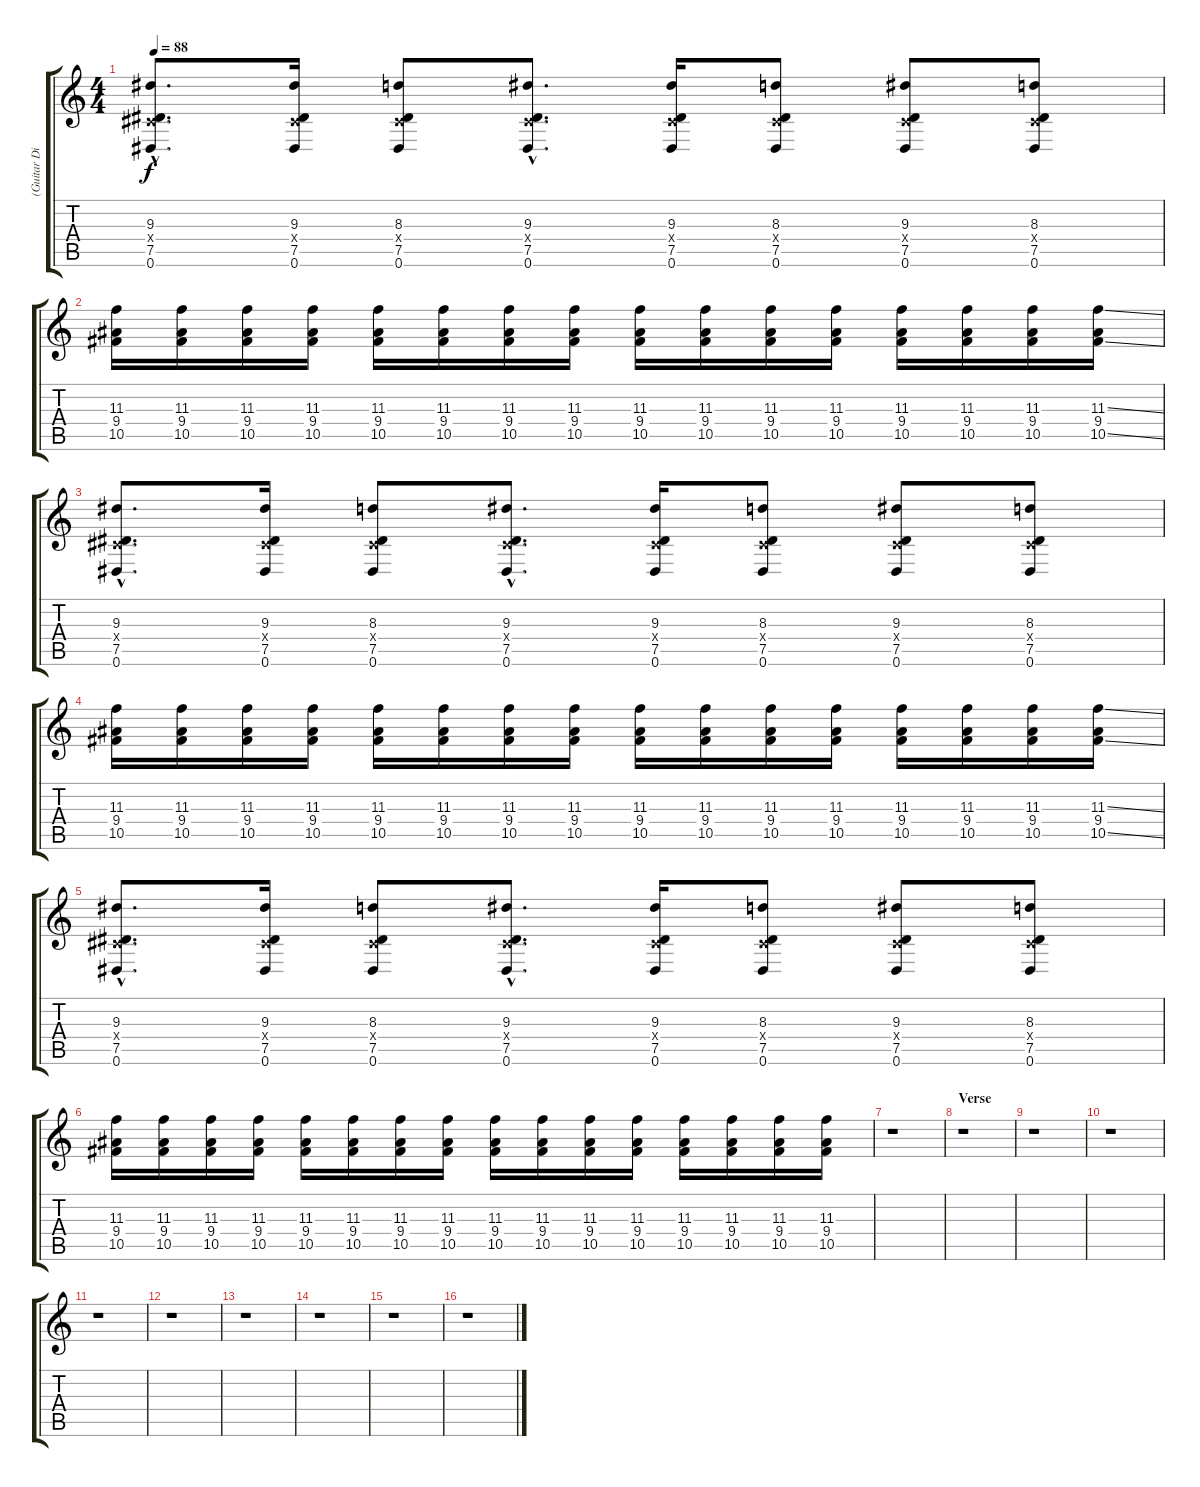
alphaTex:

\track ("(Guitar Disto)" "(Guitar Di") {instrument overdrivenguitar}
\staff {score tabs}
\tuning (Eb4 Bb3 Gb3 Db3 Ab2 Eb2) {hide}
\ts (4 4)
\tempo 88
\clef g2
\ks c
(9.3{hac} 0.4{hac x} 7.5{hac} 0.6{hac}).8{d dy f} (9.3 0.4{x} 7.5 0.6).16 (8.3 0.4{x} 7.5 0.6).8 (9.3{hac} 0.4{hac x} 7.5{hac} 0.6{hac}).8{d} (9.3 0.4{x} 7.5 0.6).16 (8.3 0.4{x} 7.5 0.6).8 (9.3 0.4{x} 7.5 0.6).8 (8.3 0.4{x} 7.5 0.6).8 |
(11.3 9.4 10.5).16 (11.3 9.4 10.5).16 (11.3 9.4 10.5).16 (11.3 9.4 10.5).16 (11.3 9.4 10.5).16 (11.3 9.4 10.5).16 (11.3 9.4 10.5).16 (11.3 9.4 10.5).16 (11.3 9.4 10.5).16 (11.3 9.4 10.5).16 (11.3 9.4 10.5).16 (11.3 9.4 10.5).16 (11.3 9.4 10.5).16 (11.3 9.4 10.5).16 (11.3 9.4 10.5).16 (11.3{ss} 9.4 10.5{ss}).16 |
(9.3{hac} 0.4{hac x} 7.5{hac} 0.6{hac}).8{d} (9.3 0.4{x} 7.5 0.6).16 (8.3 0.4{x} 7.5 0.6).8 (9.3{hac} 0.4{hac x} 7.5{hac} 0.6{hac}).8{d} (9.3 0.4{x} 7.5 0.6).16 (8.3 0.4{x} 7.5 0.6).8 (9.3 0.4{x} 7.5 0.6).8 (8.3 0.4{x} 7.5 0.6).8 |
(11.3 9.4 10.5).16 (11.3 9.4 10.5).16 (11.3 9.4 10.5).16 (11.3 9.4 10.5).16 (11.3 9.4 10.5).16 (11.3 9.4 10.5).16 (11.3 9.4 10.5).16 (11.3 9.4 10.5).16 (11.3 9.4 10.5).16 (11.3 9.4 10.5).16 (11.3 9.4 10.5).16 (11.3 9.4 10.5).16 (11.3 9.4 10.5).16 (11.3 9.4 10.5).16 (11.3 9.4 10.5).16 (11.3{ss} 9.4 10.5{ss}).16 |
(9.3{hac} 0.4{hac x} 7.5{hac} 0.6{hac}).8{d} (9.3 0.4{x} 7.5 0.6).16 (8.3 0.4{x} 7.5 0.6).8 (9.3{hac} 0.4{hac x} 7.5{hac} 0.6{hac}).8{d} (9.3 0.4{x} 7.5 0.6).16 (8.3 0.4{x} 7.5 0.6).8 (9.3 0.4{x} 7.5 0.6).8 (8.3 0.4{x} 7.5 0.6).8 |
(11.3 9.4 10.5).16 (11.3 9.4 10.5).16 (11.3 9.4 10.5).16 (11.3 9.4 10.5).16 (11.3 9.4 10.5).16 (11.3 9.4 10.5).16 (11.3 9.4 10.5).16 (11.3 9.4 10.5).16 (11.3 9.4 10.5).16 (11.3 9.4 10.5).16 (11.3 9.4 10.5).16 (11.3 9.4 10.5).16 (11.3 9.4 10.5).16 (11.3 9.4 10.5).16 (11.3 9.4 10.5).16 (11.3 9.4 10.5).16 |
r.1 |
\section ("" "Verse")
r.1 |
r.1 |
r.1 |
r.1 |
r.1 |
r.1 |
r.1 |
r.1 |
r.1
